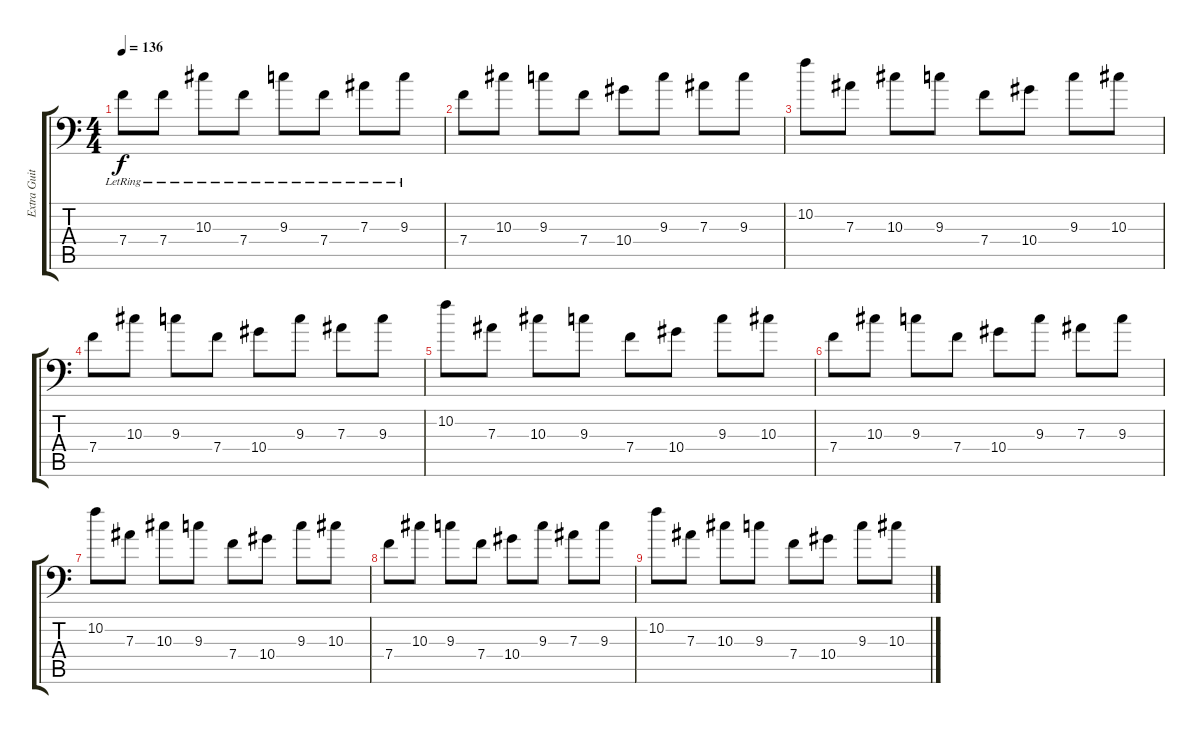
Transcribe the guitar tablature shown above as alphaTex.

\track ("Extra Guitar" "Extra Guit") {instrument distortionguitar}
\staff {score tabs}
\tuning (C4 G3 Eb3 Bb2 F2 Bb1) {hide}
\ts (4 4)
\tempo 136
\clef f4
\ks c
7.4{lr}.8{dy f} 7.4{lr}.8 10.3{lr}.8 7.4{lr}.8 9.3{lr}.8 7.4{lr}.8 7.3{lr}.8 9.3{lr}.8 |
7.4.8 10.3.8 9.3.8 7.4.8 10.4.8 9.3.8 7.3.8 9.3.8 |
10.2.8 7.3.8 10.3.8 9.3.8 7.4.8 10.4.8 9.3.8 10.3.8 |
7.4.8 10.3.8 9.3.8 7.4.8 10.4.8 9.3.8 7.3.8 9.3.8 |
10.2.8 7.3.8 10.3.8 9.3.8 7.4.8 10.4.8 9.3.8 10.3.8 |
7.4.8 10.3.8 9.3.8 7.4.8 10.4.8 9.3.8 7.3.8 9.3.8 |
10.2.8 7.3.8 10.3.8 9.3.8 7.4.8 10.4.8 9.3.8 10.3.8 |
7.4.8 10.3.8 9.3.8 7.4.8 10.4.8 9.3.8 7.3.8 9.3.8 |
10.2.8 7.3.8 10.3.8 9.3.8 7.4.8 10.4.8 9.3.8 10.3.8
